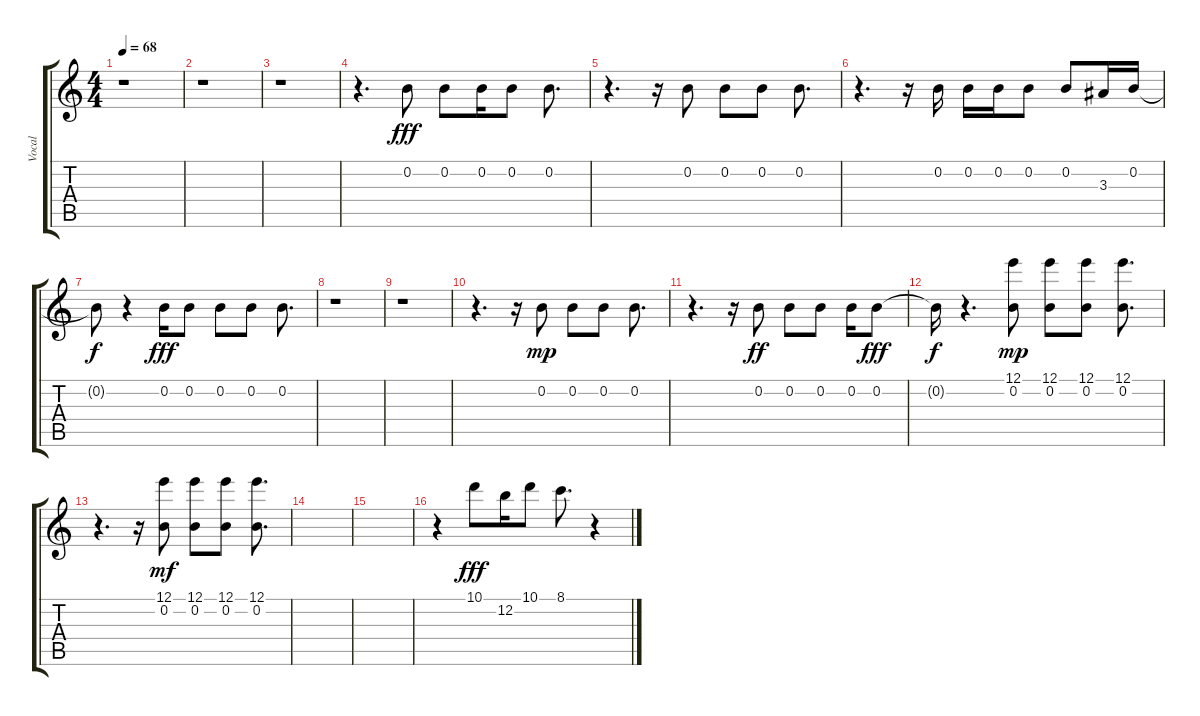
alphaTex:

\track ("Vocal" "Vocal") {instrument distortionguitar}
\staff {score tabs}
\tuning (E4 B3 G3 D3 A2 E2) {hide}
\ts (4 4)
\tempo 68
\clef g2
\ks c
r.1{dy f} |
r.1 |
r.1 |
r.4{d} 0.2.8{dy fff} 0.2.8 0.2.16 0.2.8 0.2.8{d} |
r.4{d} r.16 0.2.8 0.2.8 0.2.8 0.2.8{d} |
r.4{d} r.16 0.2.16 0.2.16 0.2.16 0.2.8 0.2.8 3.3.16 0.2.16 |
0.2{t}.8{dy f} r.4 0.2.16{dy fff} 0.2.8 0.2.8 0.2.8 0.2.8{d} |
r.1 |
r.1 |
r.4{d} r.16 0.2.8{dy mp} 0.2.8 0.2.8 0.2.8{d} |
r.4{d} r.16 0.2.8{dy ff} 0.2.8 0.2.8 0.2.16 0.2.8{dy fff} |
0.2{t}.16{dy f} r.4{d} (12.1 0.2).8{dy mp} (12.1 0.2).8 (12.1 0.2).8 (12.1 0.2).8{d} |
r.4{d} r.16 (12.1 0.2).8{dy mf} (12.1 0.2).8 (12.1 0.2).8 (12.1 0.2).8{d} |
|
|
r.4 10.1.8{dy fff} 12.2.16 10.1.8 8.1.8{d} r.4
